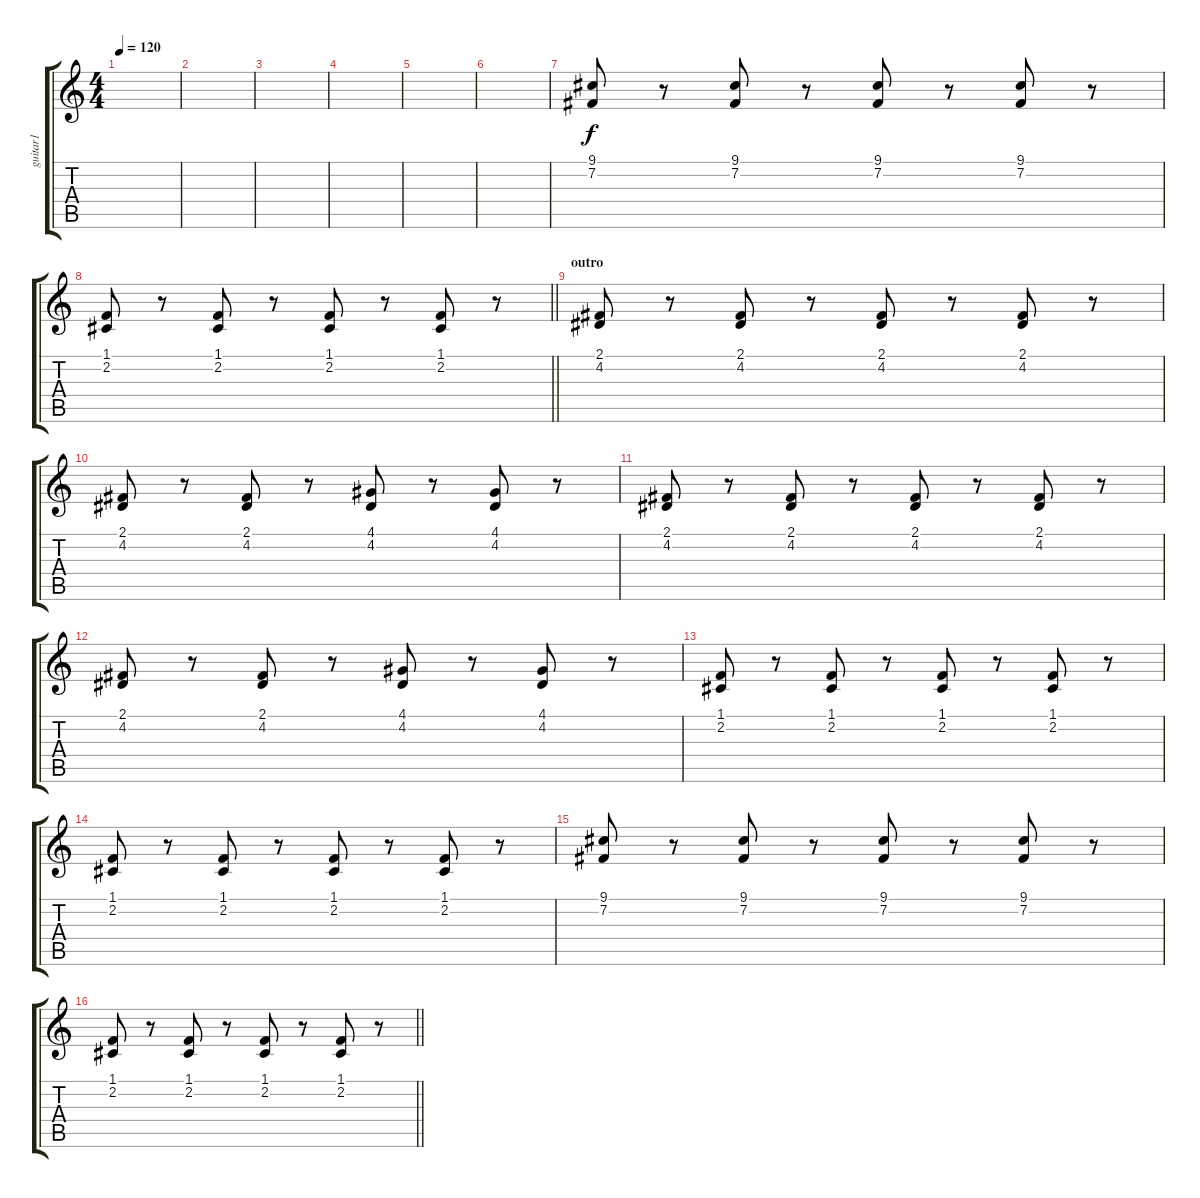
\track ("guitar1" "guitar1") {instrument pizzicatostrings}
\staff {score tabs}
\tuning (E4 B3 G3 D3 A2 E2) {hide}
\ts (4 4)
\tempo 120
\clef g2
\ks c
|
|
|
|
|
|
(9.1 7.2).8 r.8 (9.1 7.2).8 r.8 (9.1 7.2).8 r.8 (9.1 7.2).8 r.8 |
\barLineRight lightlight
(1.1 2.2).8 r.8 (1.1 2.2).8 r.8 (1.1 2.2).8 r.8 (1.1 2.2).8 r.8 |
\section ("" "outro")
(2.1 4.2).8 r.8 (2.1 4.2).8 r.8 (2.1 4.2).8 r.8 (2.1 4.2).8 r.8 |
(2.1 4.2).8 r.8 (2.1 4.2).8 r.8 (4.1 4.2).8 r.8 (4.1 4.2).8 r.8 |
(2.1 4.2).8 r.8 (2.1 4.2).8 r.8 (2.1 4.2).8 r.8 (2.1 4.2).8 r.8 |
(2.1 4.2).8 r.8 (2.1 4.2).8 r.8 (4.1 4.2).8 r.8 (4.1 4.2).8 r.8 |
(1.1 2.2).8 r.8 (1.1 2.2).8 r.8 (1.1 2.2).8 r.8 (1.1 2.2).8 r.8 |
(1.1 2.2).8 r.8 (1.1 2.2).8 r.8 (1.1 2.2).8 r.8 (1.1 2.2).8 r.8 |
(9.1 7.2).8 r.8 (9.1 7.2).8 r.8 (9.1 7.2).8 r.8 (9.1 7.2).8 r.8 |
\barLineRight lightlight
(1.1 2.2).8 r.8 (1.1 2.2).8 r.8 (1.1 2.2).8 r.8 (1.1 2.2).8 r.8
